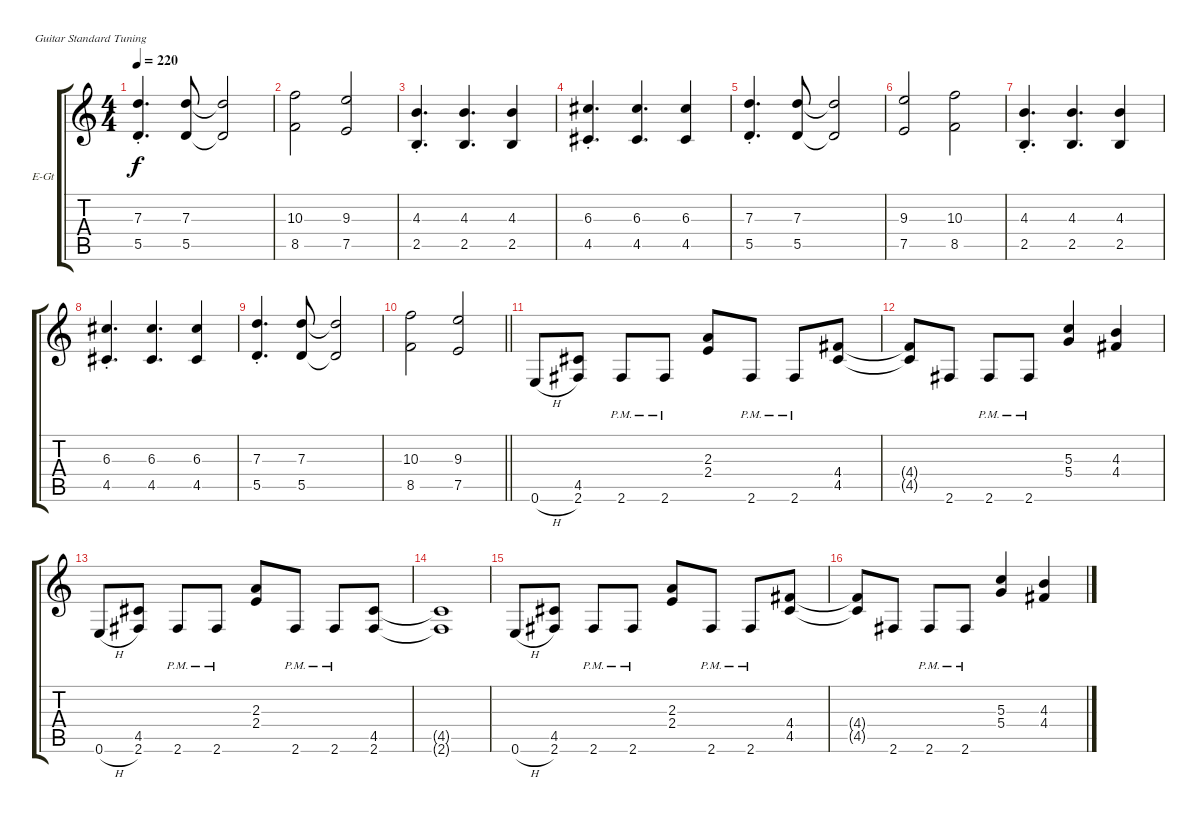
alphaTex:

\bracketExtendMode groupsimilarinstruments
\firstSystemTrackNameOrientation horizontal
\otherSystemsTrackNameOrientation horizontal
\track ("Wolf Hoffmann" "E-Gt") {instrument distortionguitar}
\staff {score tabs}
\tuning (E4 B3 G3 D3 A2 E2)
\ts (4 4)
\tempo 220
\clef g2
\ks c
(7.3{st} 5.5{st}).4{d dy f} (7.3 5.5).8 (7.3{t} 5.5{t}).2 |
(10.3 8.5).2 (9.3 7.5).2 |
(4.3{st} 2.5{st}).4{d} (4.3 2.5).4{d} (4.3 2.5).4 |
(6.3{st} 4.5{st}).4{d} (6.3 4.5).4{d} (6.3 4.5).4 |
(7.3{st} 5.5{st}).4{d} (7.3 5.5).8 (7.3{t} 5.5{t}).2 |
(9.3 7.5).2 (10.3 8.5).2 |
(4.3{st} 2.5{st}).4{d} (4.3 2.5).4{d} (4.3 2.5).4 |
(6.3{st} 4.5{st}).4{d} (6.3 4.5).4{d} (6.3 4.5).4 |
(7.3{st} 5.5{st}).4{d} (7.3 5.5).8 (7.3{t} 5.5{t}).2 |
\barLineRight lightlight
(10.3 8.5).2 (9.3 7.5).2 |
0.6{h}.8 (4.5 2.6).8 2.6{pm}.8 2.6{pm}.8 (2.4 2.3).8 2.6{pm}.8 2.6{pm}.8 (4.4 4.5).8 |
(4.5{t} 4.4{t}).8 2.6.8 2.6{pm}.8 2.6{pm}.8 (5.4 5.3).4 (4.4 4.3).4 |
0.6{h}.8 (4.5 2.6).8 2.6{pm}.8 2.6{pm}.8 (2.4 2.3).8 2.6{pm}.8 2.6{pm}.8 (4.5 2.6).8 |
(4.5{t} 2.6{t}).1 |
0.6{h}.8 (4.5 2.6).8 2.6{pm}.8 2.6{pm}.8 (2.4 2.3).8 2.6{pm}.8 2.6{pm}.8 (4.5 4.4).8 |
(4.5{t} 4.4{t}).8 2.6.8 2.6{pm}.8 2.6{pm}.8 (5.4 5.3).4 (4.4 4.3).4
